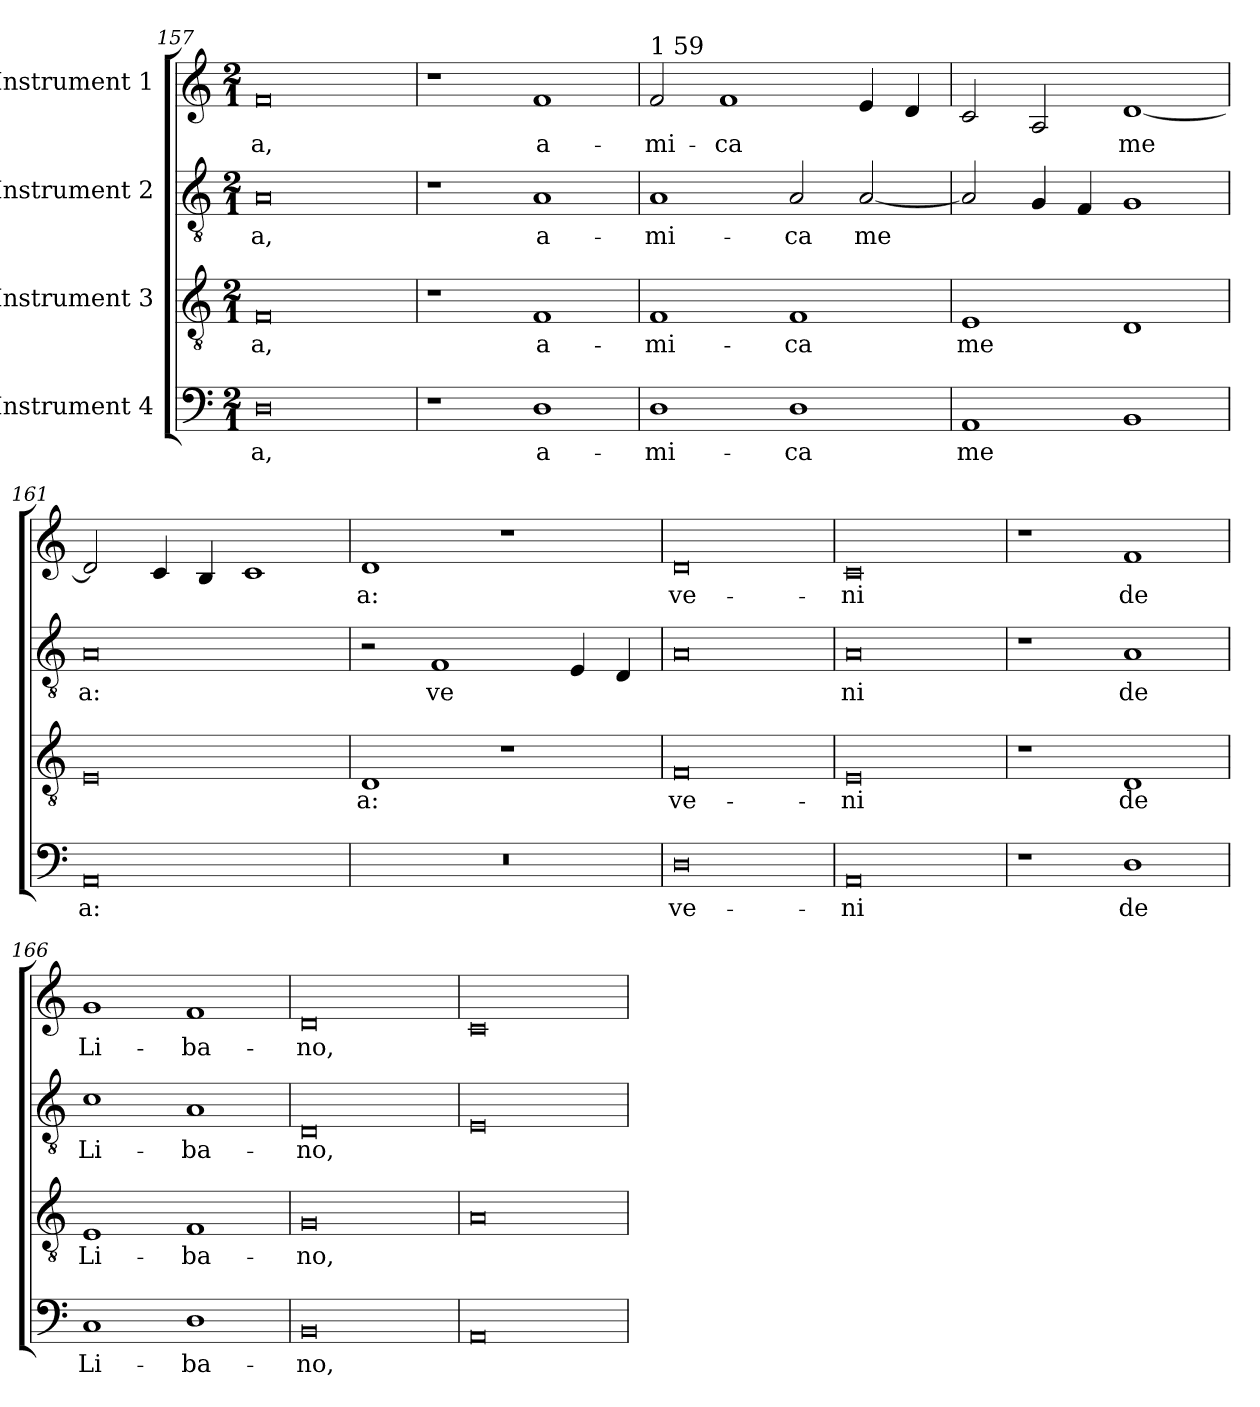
**kern	**text	**kern	**text	**kern	**text	**kern	**text
*part4	*part4	*part3	*part3	*part2	*part2	*part1	*part1
*staff4	*staff4	*staff3	*staff3	*staff2	*staff2	*staff1	*staff1
*I"Instrument 4	*	*I"Instrument 3	*	*I"Instrument 2	*	*I"Instrument 1	*
*clefF4	*	*clefGv2	*	*clefGv2	*	*clefG2	*
*k[]	*	*k[]	*	*k[]	*	*k[]	*
*C:	*	*C:	*	*C:	*	*C:	*
*M2/1	*	*M2/1	*	*M2/1	*	*M2/1	*
=157	=157	=157	=157	=157	=157	=157	=157
!	!LO:LY:b:cj	!	!LO:LY:b:cj	!	!LO:LY:b:cj	!	!LO:LY:b:cj
0D	-a,	0F	-a,	0A	-a,	0f	-a,
=158	=158	=158	=158	=158	=158	=158	=158
1r	.	1r	.	1r	.	1r	.
!	!LO:LY:b:cj	!	!LO:LY:b:cj	!	!LO:LY:b:cj	!	!LO:LY:b:cj
1D	a-	1F	a-	1A	a-	1f	a-
!!LO:PB:g=z
=159	=159	=159	=159	=159	=159	=159	=159
!	!	!	!	!	!	!LO:TX:a:t=1 59	!
!	!LO:LY:b:cj	!	!LO:LY:b:cj	!	!LO:LY:b:cj	!	!LO:LY:b:cj
1D	-mi-	1F	-mi-	1A	-mi-	2f/	-mi-
!	!	!	!	!	!	!	!LO:LY:b:cj
.	.	.	.	.	.	1f	-ca-
!	!LO:LY:b:cj	!	!LO:LY:b:cj	!	!LO:LY:b:cj	!	!
1D	-ca	1F	-ca	2A/	-ca	.	.
!	!	!	!	!	!LO:LY:b:cj	!	!LO:LY:b:cj
.	.	.	.	[<2A/	me-	4e/	--
!	!	!	!	!	!	!	!LO:LY:b:cj
.	.	.	.	.	.	4d/	--
=160	=160	=160	=160	=160	=160	=160	=160
!	!LO:LY:b:cj	!	!LO:LY:b:cj	!	!LO:LY:b:cj	!	!LO:LY:b:cj
1AA	me-	1E	me-	2A/]	--	2c/	--
!	!	!	!	!	!LO:LY:b:cj	!	!LO:LY:b:cj
.	.	.	.	4G/	--	2A/	--
!	!	!	!	!	!LO:LY:b:cj	!	!
.	.	.	.	4F/	--	.	.
!	!LO:LY:b:cj	!	!LO:LY:b:cj	!	!LO:LY:b:cj	!	!LO:LY:b:cj
1BB	--	1D	--	1G	--	[<1d	-me-
=161	=161	=161	=161	=161	=161	=161	=161
!	!LO:LY:b:cj	!	!LO:LY:b:cj	!	!LO:LY:b:cj	!	!LO:LY:b:cj
0AA	-a:	0E	--	0A	-a:	2d/]	--
!	!	!	!	!	!	!	!LO:LY:b:cj
.	.	.	.	.	.	4c/	--
!	!	!	!	!	!	!	!LO:LY:b:cj
.	.	.	.	.	.	4B/	--
!	!	!	!	!	!	!	!LO:LY:b:cj
.	.	.	.	.	.	1c	--
=162	=162	=162	=162	=162	=162	=162	=162
!	!	!	!LO:LY:b:cj	!	!	!	!LO:LY:b:cj
0r	.	1D	-a:	2r	.	1d	-a:
!	!	!	!	!	!LO:LY:b:cj	!	!
.	.	.	.	1F	ve-	.	.
.	.	1r	.	.	.	1r	.
!	!	!	!	!	!LO:LY:b:cj	!	!
.	.	.	.	4E/	--	.	.
!	!	!	!	!	!LO:LY:b:cj	!	!
.	.	.	.	4D/	--	.	.
=163	=163	=163	=163	=163	=163	=163	=163
!	!LO:LY:b:cj	!	!LO:LY:b:cj	!	!LO:LY:b:cj	!	!LO:LY:b:cj
0D	ve-	0F	ve-	0A	--	0d	ve-
=164	=164	=164	=164	=164	=164	=164	=164
!	!LO:LY:b:cj	!	!LO:LY:b:cj	!	!LO:LY:b:cj	!	!LO:LY:b:cj
0AA	-ni	0E	-ni	0A	-ni	0c	-ni
!!LO:PB:g=z
=165	=165	=165	=165	=165	=165	=165	=165
1r	.	1r	.	1r	.	1r	.
!	!LO:LY:b:cj	!	!LO:LY:b:cj	!	!LO:LY:b:cj	!	!LO:LY:b:cj
1D	de	1D	de	1A	de	1f	de
=166	=166	=166	=166	=166	=166	=166	=166
!	!LO:LY:b:cj	!	!LO:LY:b:cj	!	!LO:LY:b:cj	!	!LO:LY:b:cj
1C	Li-	1E	Li-	1c	Li-	1g	Li-
!	!LO:LY:b:cj	!	!LO:LY:b:cj	!	!LO:LY:b:cj	!	!LO:LY:b:cj
1D	-ba-	1F	-ba-	1A	-ba-	1f	-ba-
=167	=167	=167	=167	=167	=167	=167	=167
!	!LO:LY:b:cj	!	!LO:LY:b:cj	!	!LO:LY:b:cj	!	!LO:LY:b:cj
0BB	-no,	0G	-no,	0D	-no,	0d	-no,
=168	=168	=168	=168	=168	=168	=168	=168
!	!LO:LY:b:cj	!	!LO:LY:b:cj	!	!LO:LY:b:cj	!	!LO:LY:b:cj
0AA	.	0A	.	0E	.	0c	.
=	=	=	=	=	=	=	=
*-	*-	*-	*-	*-	*-	*-	*-
